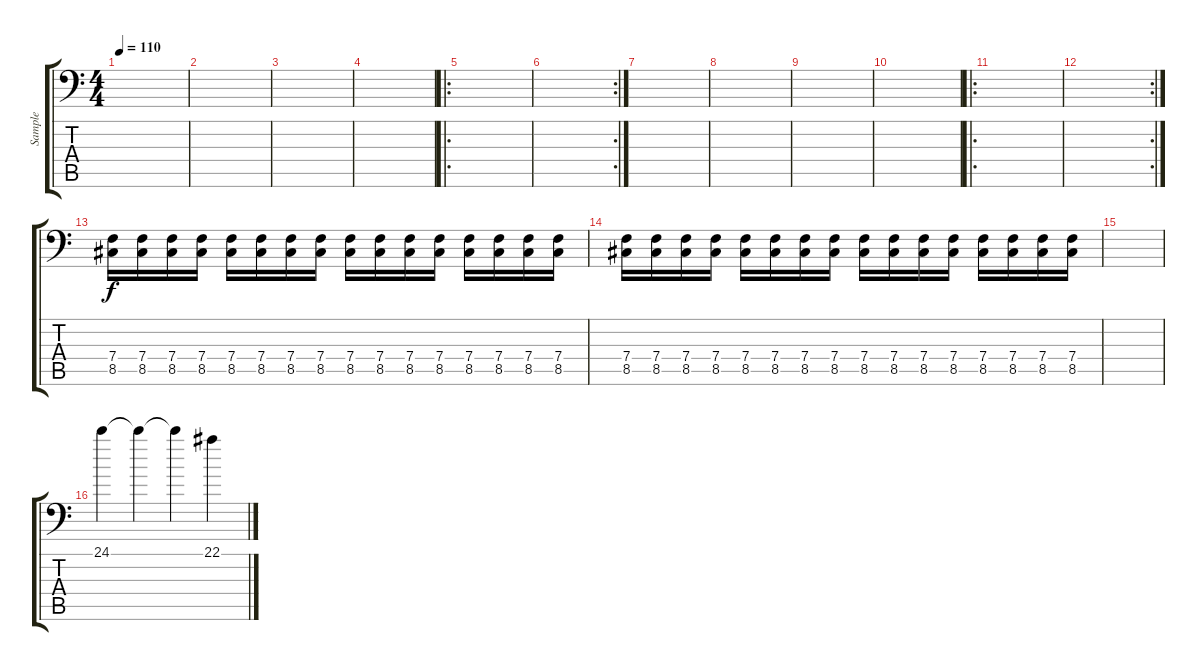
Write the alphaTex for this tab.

\track ("Sample" "Sample") {instrument lead5charang}
\staff {score tabs}
\tuning (C4 G3 Eb3 Bb2 F2 Bb1) {hide}
\ts (4 4)
\tempo 110
\clef f4
\ks c
|
|
|
|
\ro
|
\rc 2
|
|
|
|
|
\ro
|
\rc 2
|
(7.4 8.5).16 (7.4 8.5).16 (7.4 8.5).16 (7.4 8.5).16 (7.4 8.5).16 (7.4 8.5).16 (7.4 8.5).16 (7.4 8.5).16 (7.4 8.5).16 (7.4 8.5).16 (7.4 8.5).16 (7.4 8.5).16 (7.4 8.5).16 (7.4 8.5).16 (7.4 8.5).16 (7.4 8.5).16 |
(7.4 8.5).16 (7.4 8.5).16 (7.4 8.5).16 (7.4 8.5).16 (7.4 8.5).16 (7.4 8.5).16 (7.4 8.5).16 (7.4 8.5).16 (7.4 8.5).16 (7.4 8.5).16 (7.4 8.5).16 (7.4 8.5).16 (7.4 8.5).16 (7.4 8.5).16 (7.4 8.5).16 (7.4 8.5).16 |
|
24.1.4 24.1{t}.4 24.1{t}.4 22.1.4
